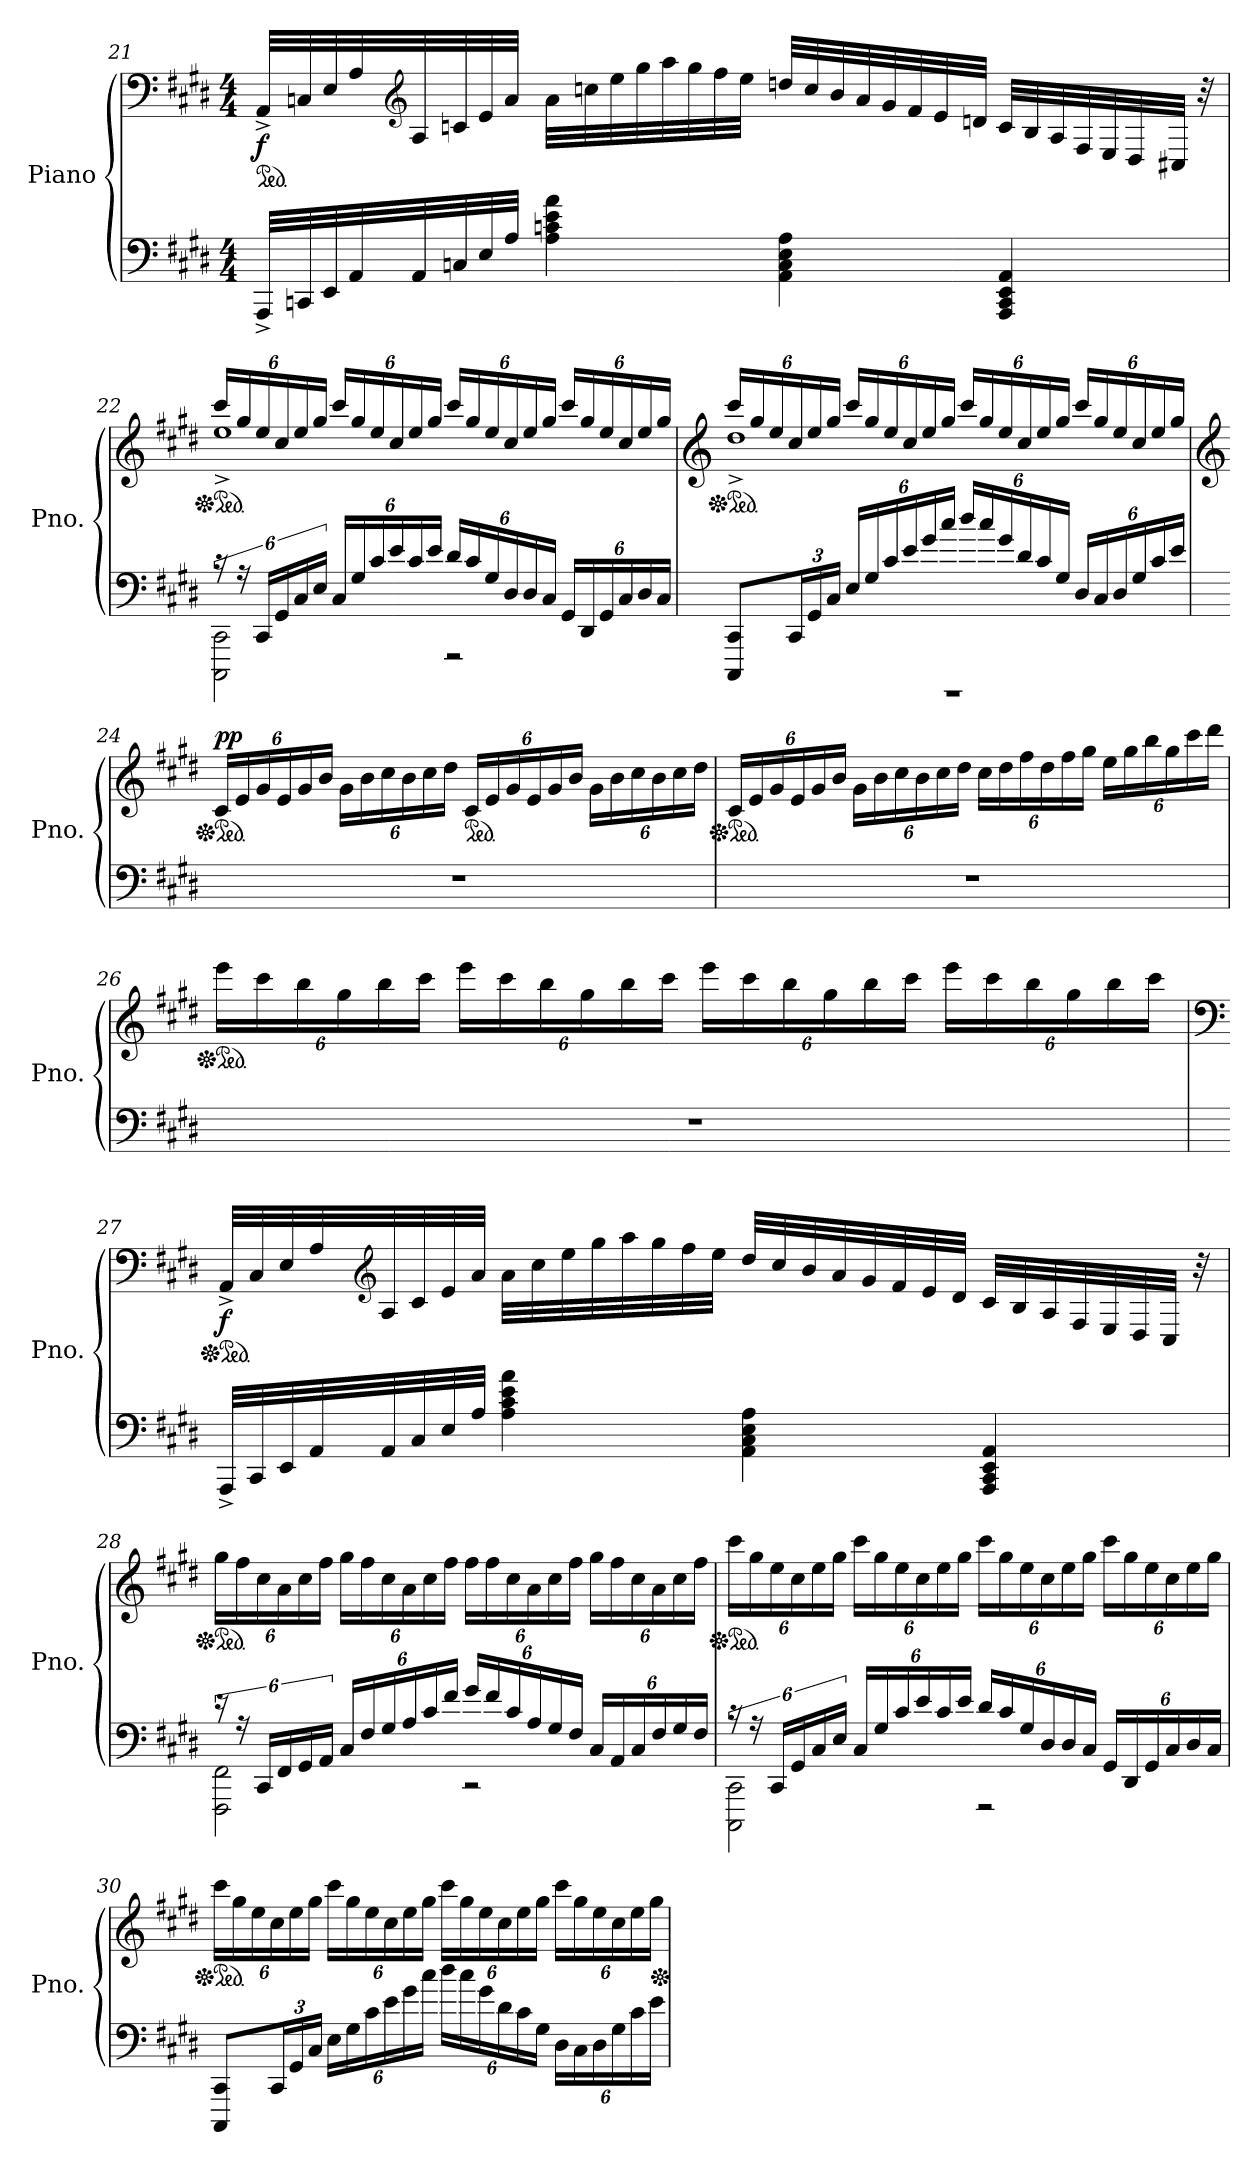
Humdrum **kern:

**kern	**kern	**dynam
*part1	*part1	*part1
*staff2	*staff1	*staff1/2
*I"Piano	*	*
*I'Pno.	*	*
!!LO:LB:g=z
*clefF4	*clefF4	*
*k[f#c#g#d#]	*k[f#c#g#d#]	*
*M4/4	*M4/4	*
*	*ped	*
=21	=21	=21
!	!	!LO:DY:b
32AAA^/LLL	32AA^/LLL	f
32CCn/	32Cn/	.
32EE/	32E/	.
32AA/	32A/	.
*	*clefG2	*
32AA/	32A/	.
32Cn/	32cn/	.
32E/	32e/	.
32A/JJJ	32a/JJJ	.
4A\ 4cn\ 4e\ 4a\	32a\LLL	.
.	32ccn\	.
.	32ee\	.
.	32gg#\	.
.	32aa\	.
.	32gg#\	.
.	32ff#\	.
.	32ee\JJJ	.
4AA\ 4C\ 4E\ 4A\	32ddn/LLL	.
.	32cc/	.
.	32b/	.
.	32a/	.
.	32g#/	.
.	32f#/	.
.	32e/	.
.	32dn/JJJ	.
4AAA/ 4CC/ 4EE/ 4AA/	32c/LLL	.
.	32B/	.
.	32A/	.
.	32F#/	.
.	32E/	.
.	32D#/	.
.	32C#X/JJJ	.
.	32r	.
!!LO:LB:g=z
=22	=22	=22
*^	*	*
*	*	*Xped	*
*	*	*ped	*
*	*	*Xbrackettup	*
*	*	*^	*
24r	2CCC#\ 2CC#\	24ccc#/LL	1ee^	.
24r	.	24gg#/	.	.
24CC#/LL	.	24ee/	.	.
*Xbrackettup	*	*	*	*
24GG#/	.	24cc#/	.	.
24C#/	.	24ee/	.	.
24E/JJ	.	24gg#/JJ	.	.
24C#/LL	.	24ccc#/LL	.	.
24G#/	.	24gg#/	.	.
24c#/	.	24ee/	.	.
24e/	.	24cc#/	.	.
24c#/	.	24ee/	.	.
24e/JJ	.	24gg#/JJ	.	.
24d#/LL	2r	24ccc#/LL	.	.
24c#/	.	24gg#/	.	.
24G#/	.	24ee/	.	.
24D#/	.	24cc#/	.	.
24D#/	.	24ee/	.	.
24C#/JJ	.	24gg#/JJ	.	.
24GG#/LL	.	24ccc#/LL	.	.
24DD#/	.	24gg#/	.	.
24GG#/	.	24ee/	.	.
24C#/	.	24cc#/	.	.
24D#/	.	24ee/	.	.
24C#/JJ	.	24gg#/JJ	.	.
!!LO:LB:g=z	!!
=23	=23	=23	=23	=23
*	*	*clefG2	*	*
*	*	*Xped	*	*
*	*	*ped	*	*
8CCC#/ 8CC#/L	1r	24ccc#/LL	1dd#^	.
.	.	24gg#/	.	.
.	.	24ee/	.	.
24CC#/L	.	24cc#/	.	.
24GG#/	.	24ee/	.	.
24C#/JJ	.	24gg#/JJ	.	.
24E/LL	.	24ccc#/LL	.	.
24G#/	.	24gg#/	.	.
24c#/	.	24ee/	.	.
24e/	.	24cc#/	.	.
24g#/	.	24ee/	.	.
24cc#/JJ	.	24gg#/JJ	.	.
24dd#/LL	.	24ccc#/LL	.	.
24cc#/	.	24gg#/	.	.
24g#/	.	24ee/	.	.
24d#/	.	24cc#/	.	.
24c#/	.	24ee/	.	.
24G#/JJ	.	24gg#/JJ	.	.
24D#/LL	.	24ccc#/LL	.	.
24C#/	.	24gg#/	.	.
24D#/	.	24ee/	.	.
24G#/	.	24cc#/	.	.
24c#/	.	24ee/	.	.
24e/JJ	.	24gg#/JJ	.	.
*v	*v	*	*	*
*	*v	*v	*
!!LO:PB:g=z
=24	=24	=24
*	*clefG2	*
*	*Xped	*
*	*ped	*
!	!	!LO:DY:a
1r	24c#/LL	pp
.	24e/	.
.	24g#/	.
.	24e/	.
.	24g#/	.
.	24b/JJ	.
.	24g#\LL	.
.	24b\	.
.	24cc#\	.
.	24b\	.
.	24cc#\	.
.	24dd#\JJ	.
*	*ped	*
.	24c#/LL	.
.	24e/	.
.	24g#/	.
.	24e/	.
.	24g#/	.
.	24b/JJ	.
.	24g#\LL	.
.	24b\	.
.	24cc#\	.
.	24b\	.
.	24cc#\	.
.	24dd#\JJ	.
=25	=25	=25
*	*Xped	*
*	*Xped	*
*	*ped	*
1r	24c#/LL	.
.	24e/	.
.	24g#/	.
.	24e/	.
.	24g#/	.
.	24b/JJ	.
.	24g#\LL	.
.	24b\	.
.	24cc#\	.
.	24b\	.
.	24cc#\	.
.	24dd#\JJ	.
.	24cc#\LL	.
.	24dd#\	.
.	24ff#\	.
.	24dd#\	.
.	24ff#\	.
.	24gg#\JJ	.
.	24ee\LL	.
.	24gg#\	.
.	24bb\	.
.	24gg#\	.
.	24ccc#\	.
.	24ddd#\JJ	.
!!LO:LB:g=z
=26	=26	=26
*	*Xped	*
*	*ped	*
1r	24eee\LL	.
.	24ccc#\	.
.	24bb\	.
.	24gg#\	.
.	24bb\	.
.	24ccc#\JJ	.
.	24eee\LL	.
.	24ccc#\	.
.	24bb\	.
.	24gg#\	.
.	24bb\	.
.	24ccc#\JJ	.
.	24eee\LL	.
.	24ccc#\	.
.	24bb\	.
.	24gg#\	.
.	24bb\	.
.	24ccc#\JJ	.
.	24eee\LL	.
.	24ccc#\	.
.	24bb\	.
.	24gg#\	.
.	24bb\	.
.	24ccc#\JJ	.
!!LO:LB:g=z
=27	=27	=27
*	*clefF4	*
*	*Xped	*
*	*ped	*
!	!	!LO:DY:b
32AAA^/LLL	32AA^/LLL	f
32CC#/	32C#/	.
32EE/	32E/	.
32AA/	32A/	.
*	*clefG2	*
32AA/	32A/	.
32C#/	32c#/	.
32E/	32e/	.
32A/JJJ	32a/JJJ	.
4A\ 4c#\ 4e\ 4a\	32a\LLL	.
.	32cc#\	.
.	32ee\	.
.	32gg#\	.
.	32aa\	.
.	32gg#\	.
.	32ff#\	.
.	32ee\JJJ	.
4AA\ 4C#\ 4E\ 4A\	32dd#/LLL	.
.	32cc#/	.
.	32b/	.
.	32a/	.
.	32g#/	.
.	32f#/	.
.	32e/	.
.	32d#/JJJ	.
4AAA/ 4CC#/ 4EE/ 4AA/	32c#/LLL	.
.	32B/	.
.	32A/	.
.	32F#/	.
.	32E/	.
.	32D#/	.
.	32C#/JJJ	.
.	32r	.
!!LO:LB:g=z
=28	=28	=28
*brackettup	*	*
*^	*	*
*	*	*Xped	*
*	*	*ped	*
24r	2FFF#\ 2FF#\	24gg#\LL	.
24r	.	24ff#\	.
24CC#/LL	.	24cc#\	.
*Xbrackettup	*	*	*
24FF#/	.	24a\	.
24GG#/	.	24cc#\	.
24AA/JJ	.	24ff#\JJ	.
24C#/LL	.	24gg#\LL	.
24F#/	.	24ff#\	.
24G#/	.	24cc#\	.
24A/	.	24a\	.
24c#/	.	24cc#\	.
24f#/JJ	.	24ff#\JJ	.
24g#/LL	2r	24ff#\LL	.
24f#/	.	24ff#\	.
24c#/	.	24cc#\	.
24A/	.	24a\	.
24G#/	.	24cc#\	.
24F#/JJ	.	24ff#\JJ	.
24C#/LL	.	24gg#\LL	.
24AA/	.	24ff#\	.
24C#/	.	24cc#\	.
24F#/	.	24a\	.
24G#/	.	24cc#\	.
24F#/JJ	.	24ff#\JJ	.
!!LO:LB:g=z
=29	=29	=29	=29
*brackettup	*	*	*
*	*	*Xped	*
*	*	*ped	*
24r	2CCC#\ 2CC#\	24ccc#\LL	.
24r	.	24gg#\	.
24CC#/LL	.	24ee\	.
*Xbrackettup	*	*	*
24GG#/	.	24cc#\	.
24C#/	.	24ee\	.
24E/JJ	.	24gg#\JJ	.
24C#/LL	.	24ccc#\LL	.
24G#/	.	24gg#\	.
24c#/	.	24ee\	.
24e/	.	24cc#\	.
24c#/	.	24ee\	.
24e/JJ	.	24gg#\JJ	.
24d#/LL	2r	24ccc#\LL	.
24c#/	.	24gg#\	.
24G#/	.	24ee\	.
24D#/	.	24cc#\	.
24D#/	.	24ee\	.
24C#/JJ	.	24gg#\JJ	.
24GG#/LL	.	24ccc#\LL	.
24DD#/	.	24gg#\	.
24GG#/	.	24ee\	.
24C#/	.	24cc#\	.
24D#/	.	24ee\	.
24C#/JJ	.	24gg#\JJ	.
*v	*v	*	*
!!LO:PB:g=z
=30	=30	=30
*	*Xped	*
*	*ped	*
8CCC#/ 8CC#/L	24ccc#\LL	.
.	24gg#\	.
.	24ee\	.
24CC#/L	24cc#\	.
24GG#/	24ee\	.
24C#/JJ	24gg#\JJ	.
24E\LL	24ccc#\LL	.
24G#\	24gg#\	.
24c#\	24ee\	.
24e\	24cc#\	.
24g#\	24ee\	.
24cc#\JJ	24gg#\JJ	.
24dd#\LL	24ccc#\LL	.
24cc#\	24gg#\	.
24g#\	24ee\	.
24d#\	24cc#\	.
24c#\	24ee\	.
24G#\JJ	24gg#\JJ	.
24D#\LL	24ccc#\LL	.
24C#\	24gg#\	.
24D#\	24ee\	.
24G#\	24cc#\	.
24c#\	24ee\	.
24e\JJ	24gg#\JJ	.
*	*Xped	*
=	=	=
*-	*-	*-
